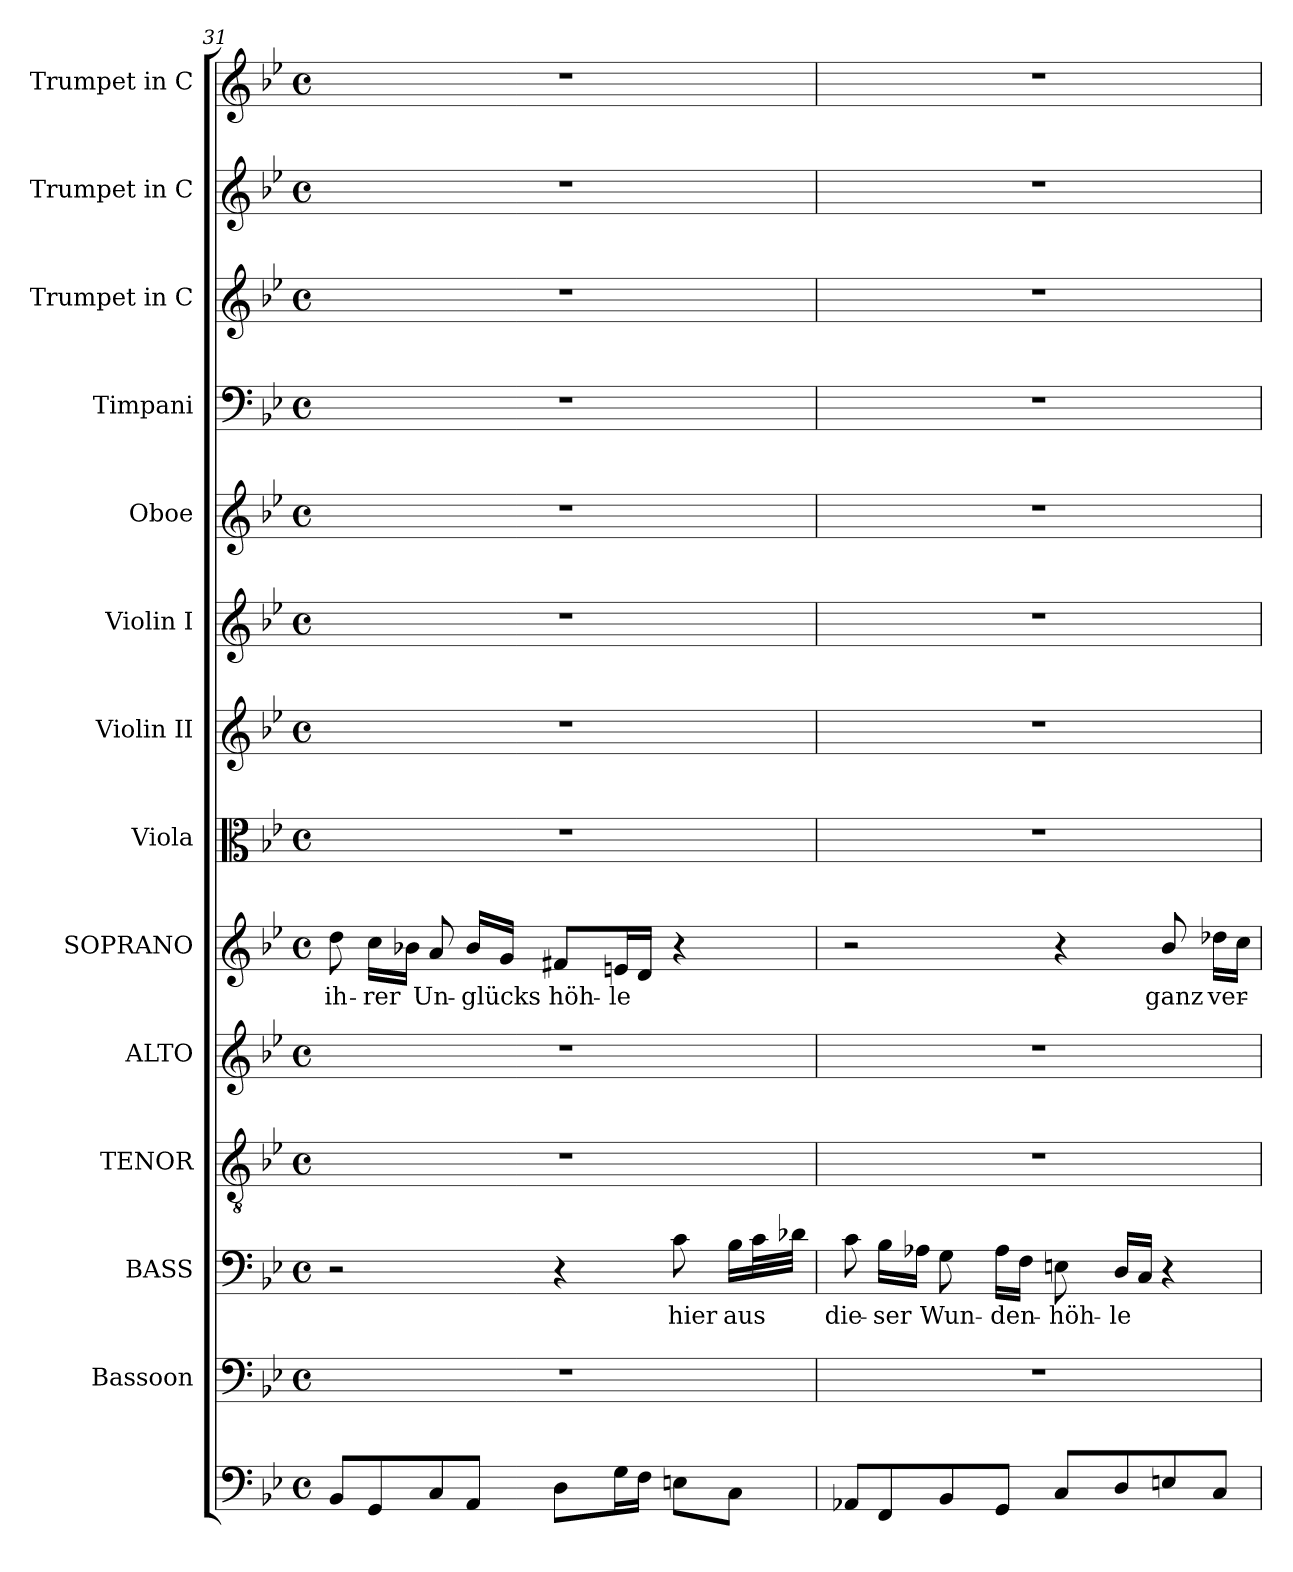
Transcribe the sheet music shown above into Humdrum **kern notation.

**kern	**kern	**kern	**text	**kern	**kern	**kern	**text	**kern	**kern	**kern	**kern	**kern	**kern	**kern	**kern
*part14	*part13	*part12	*part12	*part11	*part10	*part9	*part9	*part8	*part7	*part6	*part5	*part4	*part3	*part2	*part1
*staff14	*staff13	*staff12	*staff12	*staff11	*staff10	*staff9	*staff9	*staff8	*staff7	*staff6	*staff5	*staff4	*staff3	*staff2	*staff1
*	*I"Bassoon	*I"BASS	*	*I"TENOR	*I"ALTO	*I"SOPRANO	*	*I"Viola	*I"Violin II	*I"Violin I	*I"Oboe	*I"Timpani	*I"Trumpet in C	*I"Trumpet in C	*I"Trumpet in C
*	*	*	*	*	*I'Alto	*I'Soprano	*	*I'Viola	*I'Violin II	*I'Violin I	*I'Oboe	*I'Timp.	*	*	*
*clefF4	*clefF4	*clefF4	*	*clefGv2	*clefG2	*clefG2	*	*clefC3	*clefG2	*clefG2	*clefG2	*clefF4	*clefG2	*clefG2	*clefG2
*	*	*	*	*ITrd7c12	*	*	*	*	*	*	*	*	*	*	*
*k[b-e-]	*k[b-e-]	*k[b-e-]	*	*k[b-e-]	*k[b-e-]	*k[b-e-]	*	*k[b-e-]	*k[b-e-]	*k[b-e-]	*k[b-e-]	*k[b-e-]	*k[b-e-]	*k[b-e-]	*k[b-e-]
*B-:	*B-:	*B-:	*	*B-:	*B-:	*B-:	*	*B-:	*B-:	*B-:	*B-:	*B-:	*B-:	*B-:	*B-:
*M4/4	*M4/4	*M4/4	*	*M4/4	*M4/4	*M4/4	*	*M4/4	*M4/4	*M4/4	*M4/4	*M4/4	*M4/4	*M4/4	*M4/4
*met(c)	*met(c)	*met(c)	*	*met(c)	*met(c)	*met(c)	*	*met(c)	*met(c)	*met(c)	*met(c)	*met(c)	*met(c)	*met(c)	*met(c)
=31	=31	=31	=31	=31	=31	=31	=31	=31	=31	=31	=31	=31	=31	=31	=31
!	!	!	!	!	!	!	!LO:LY:b:color=#000000	!	!	!	!	!	!	!	!
8BB-i/L	1r	2r	.	1r	1r	8ddi\	ih-	1r	1r	1r	1r	1r	1r	1r	1r
!	!	!	!	!	!	!	!LO:LY:b:color=#000000	!	!	!	!	!	!	!	!
8GGi/	.	.	.	.	.	16cci\LL	-rer	.	.	.	.	.	.	.	.
.	.	.	.	.	.	16b-Xi\JJ	.	.	.	.	.	.	.	.	.
!	!	!	!	!	!	!	!LO:LY:b:color=#000000	!	!	!	!	!	!	!	!
8Ci/	.	.	.	.	.	8ai/	Un-	.	.	.	.	.	.	.	.
!	!	!	!	!	!	!	!LO:LY:b:color=#000000	!	!	!	!	!	!	!	!
8AAi/J	.	.	.	.	.	16b-i/LL	-glücks	.	.	.	.	.	.	.	.
.	.	.	.	.	.	16gi/JJ	.	.	.	.	.	.	.	.	.
!	!	!	!	!	!	!	!LO:LY:b:color=#000000	!	!	!	!	!	!	!	!
8Di\L	.	4r	.	.	.	8f#Xi/L	höh-	.	.	.	.	.	.	.	.
!	!	!	!	!	!	!	!LO:LY:b:color=#000000	!	!	!	!	!	!	!	!
16Gi\L	.	.	.	.	.	16eni/L	-le	.	.	.	.	.	.	.	.
16Fi\JJ	.	.	.	.	.	16di/JJ	.	.	.	.	.	.	.	.	.
!	!	!	!LO:LY:b:color=#000000	!	!	!	!	!	!	!	!	!	!	!	!
8Eni\L	.	8ci\	hier	.	.	4r	.	.	.	.	.	.	.	.	.
!	!	!	!LO:LY:b:color=#000000	!	!	!	!	!	!	!	!	!	!	!	!
8Ci\J	.	16B-i\LL	aus	.	.	.	.	.	.	.	.	.	.	.	.
.	.	32ci\L	.	.	.	.	.	.	.	.	.	.	.	.	.
.	.	32d-Xi\JJJ	.	.	.	.	.	.	.	.	.	.	.	.	.
!!LO:LB:g=z
=32	=32	=32	=32	=32	=32	=32	=32	=32	=32	=32	=32	=32	=32	=32	=32
!	!	!	!LO:LY:b:color=#000000	!	!	!	!	!	!	!	!	!	!	!	!
8AA-Xi/L	1r	8ci\	die-	1r	1r	2r	.	1r	1r	1r	1r	1r	1r	1r	1r
!	!	!	!LO:LY:b:color=#000000	!	!	!	!	!	!	!	!	!	!	!	!
8FFi/	.	16B-i\LL	-ser	.	.	.	.	.	.	.	.	.	.	.	.
.	.	16A-Xi\JJ	.	.	.	.	.	.	.	.	.	.	.	.	.
!	!	!	!LO:LY:b:color=#000000	!	!	!	!	!	!	!	!	!	!	!	!
8BB-i/	.	8Gi\	Wun-	.	.	.	.	.	.	.	.	.	.	.	.
!	!	!	!LO:LY:b:color=#000000	!	!	!	!	!	!	!	!	!	!	!	!
8GGi/J	.	16A-i\LL	-den-	.	.	.	.	.	.	.	.	.	.	.	.
.	.	16Fi\JJ	.	.	.	.	.	.	.	.	.	.	.	.	.
!	!	!	!LO:LY:b:color=#000000	!	!	!	!	!	!	!	!	!	!	!	!
8Ci/L	.	8Eni\	-höh-	.	.	4r	.	.	.	.	.	.	.	.	.
!	!	!	!LO:LY:b:color=#000000	!	!	!	!	!	!	!	!	!	!	!	!
8Di/	.	16Di/LL	-le	.	.	.	.	.	.	.	.	.	.	.	.
.	.	16Ci/JJ	.	.	.	.	.	.	.	.	.	.	.	.	.
!	!	!	!	!	!	!	!LO:LY:b:color=#000000	!	!	!	!	!	!	!	!
8Eni/	.	4r	.	.	.	8b-i/	ganz	.	.	.	.	.	.	.	.
!	!	!	!	!	!	!	!LO:LY:b:color=#000000	!	!	!	!	!	!	!	!
8Ci/J	.	.	.	.	.	16dd-Xi\LL	ver-	.	.	.	.	.	.	.	.
.	.	.	.	.	.	16cci\JJ	.	.	.	.	.	.	.	.	.
=	=	=	=	=	=	=	=	=	=	=	=	=	=	=	=
*-	*-	*-	*-	*-	*-	*-	*-	*-	*-	*-	*-	*-	*-	*-	*-
